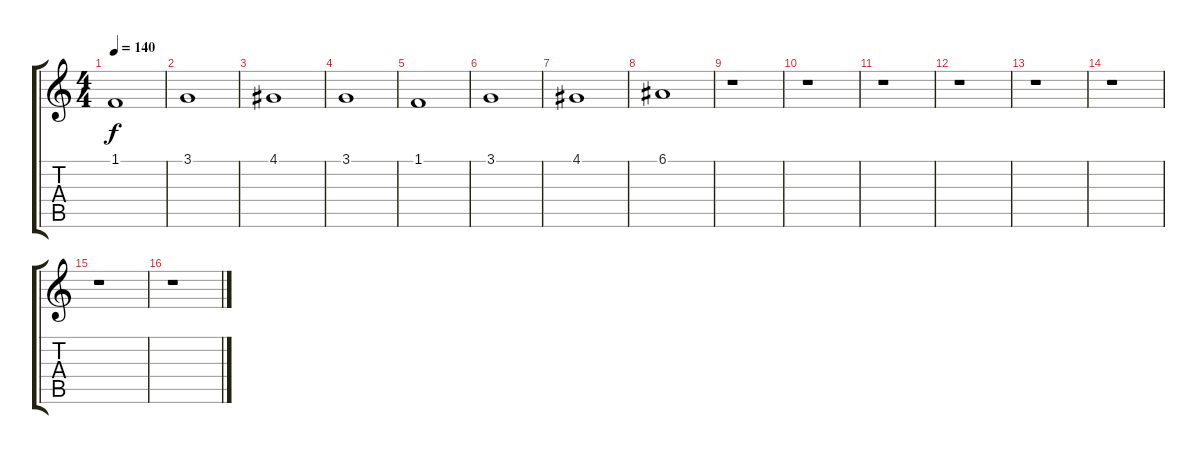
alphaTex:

\track "" {instrument choiraahs}
\staff {score tabs}
\tuning (E4 B3 G3 D3 A2 E2) {hide}
\ts (4 4)
\tempo 140
\clef g2
\ks c
1.1.1{dy f volume 6} |
3.1.1{volume 6} |
4.1.1{volume 7} |
3.1.1{volume 7} |
1.1.1{volume 6} |
3.1.1{volume 7} |
4.1.1{volume 8} |
6.1.1{volume 9} |
r.1 |
r.1 |
r.1 |
r.1 |
r.1 |
r.1 |
r.1 |
r.1
